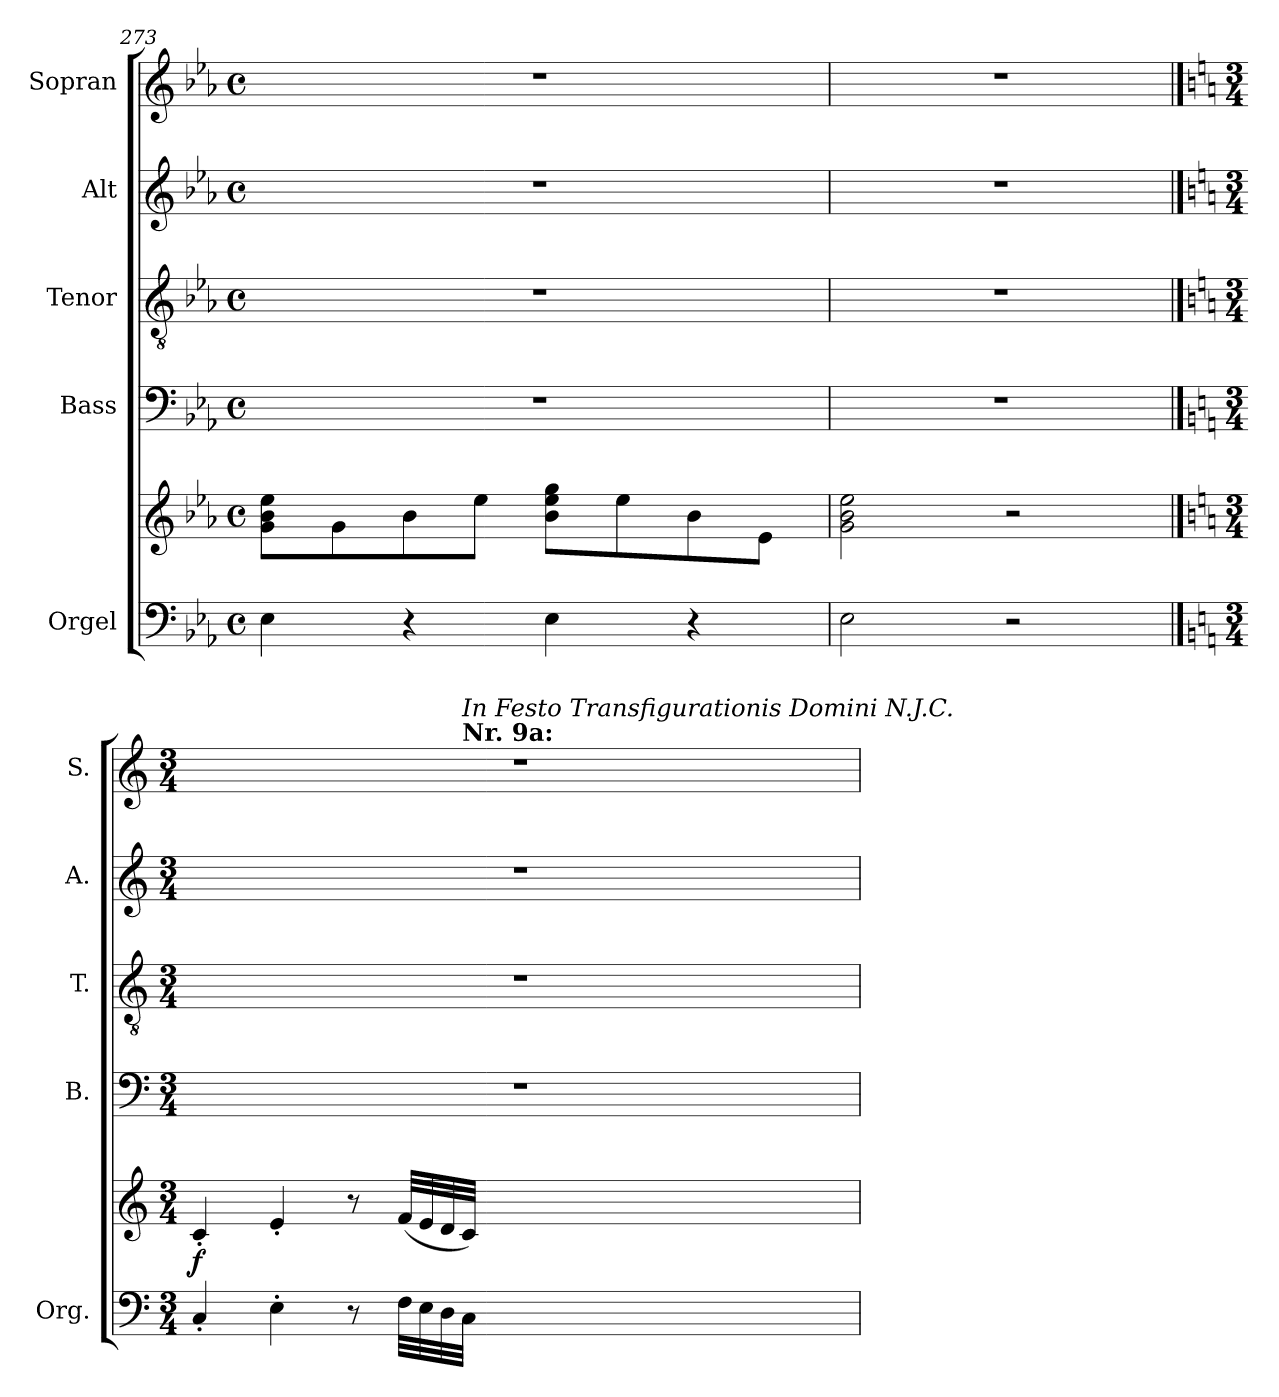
**kern	**kern	**dynam	**kern	**kern	**kern	**kern
*part5	*part5	*part5	*part4	*part3	*part2	*part1
*staff6	*staff5	*staff5/6	*staff4	*staff3	*staff2	*staff1
*I"Orgel	*	*	*I"Bass	*I"Tenor	*I"Alt	*I"Sopran
*I'Org.	*	*	*I'B.	*I'T.	*I'A.	*I'S.
*clefF4	*clefG2	*	*clefF4	*clefGv2	*clefG2	*clefG2
*k[b-e-a-]	*k[b-e-a-]	*	*k[b-e-a-]	*k[b-e-a-]	*k[b-e-a-]	*k[b-e-a-]
*E-:	*E-:	*	*E-:	*E-:	*E-:	*E-:
*M4/4	*M4/4	*	*M4/4	*M4/4	*M4/4	*M4/4
*met(c)	*met(c)	*	*met(c)	*met(c)	*met(c)	*met(c)
=273	=273	=273	=273	=273	=273	=273
4E-\	8g\ 8b-\ 8ee-\L	.	1r	1r	1r	1r
.	8g\	.	.	.	.	.
4r	8b-\	.	.	.	.	.
.	8ee-\J	.	.	.	.	.
4E-\	8b-\ 8ee-\ 8gg\L	.	.	.	.	.
.	8ee-\	.	.	.	.	.
4r	8b-\	.	.	.	.	.
.	8e-\J	.	.	.	.	.
=274	=274	=274	=274	=274	=274	=274
2E-\	2g\ 2b-\ 2ee-\	.	1r	1r	1r	1r
2r	2r	.	.	.	.	.
!!LO:LB:g=z
==275	==275	==275	==275	==275	==275	==275
*k[]	*k[]	*	*k[]	*k[]	*k[]	*k[]
*C:	*C:	*	*C:	*C:	*C:	*C:
*M3/4	*M3/4	*	*M3/4	*M3/4	*M3/4	*M3/4
!	!	!	!	!	!	!LO:TX:a:Bi:t=Andante
!	!	!LO:DY:b	!	!	!	!
*	*	*	*	*	*	*^
4C'</	4c'</	f	2.r	2.r	2.r	2.r	2ryy
4E'>\	4e'</	.	.	.	.	.	.
8r	8r	.	.	.	.	.	8..ryy
32F\LLL	(<32f/LLL	.	.	.	.	.	.
32E\	32e/	.	.	.	.	.	.
32D\	32d/	.	.	.	.	.	.
!	!	!	!	!	!	!	!LO:TX:a:B:t=Nr. 9a&colon;
!	!	!	!	!	!	!	!LO:TX:a:i:t=In Festo Transfigurationis Domini N.J.C.
32C\JJJ	32c/JJJ)	.	.	.	.	.	32ryy
*	*	*	*	*	*	*v	*v
=	=	=	=	=	=	=
*-	*-	*-	*-	*-	*-	*-
